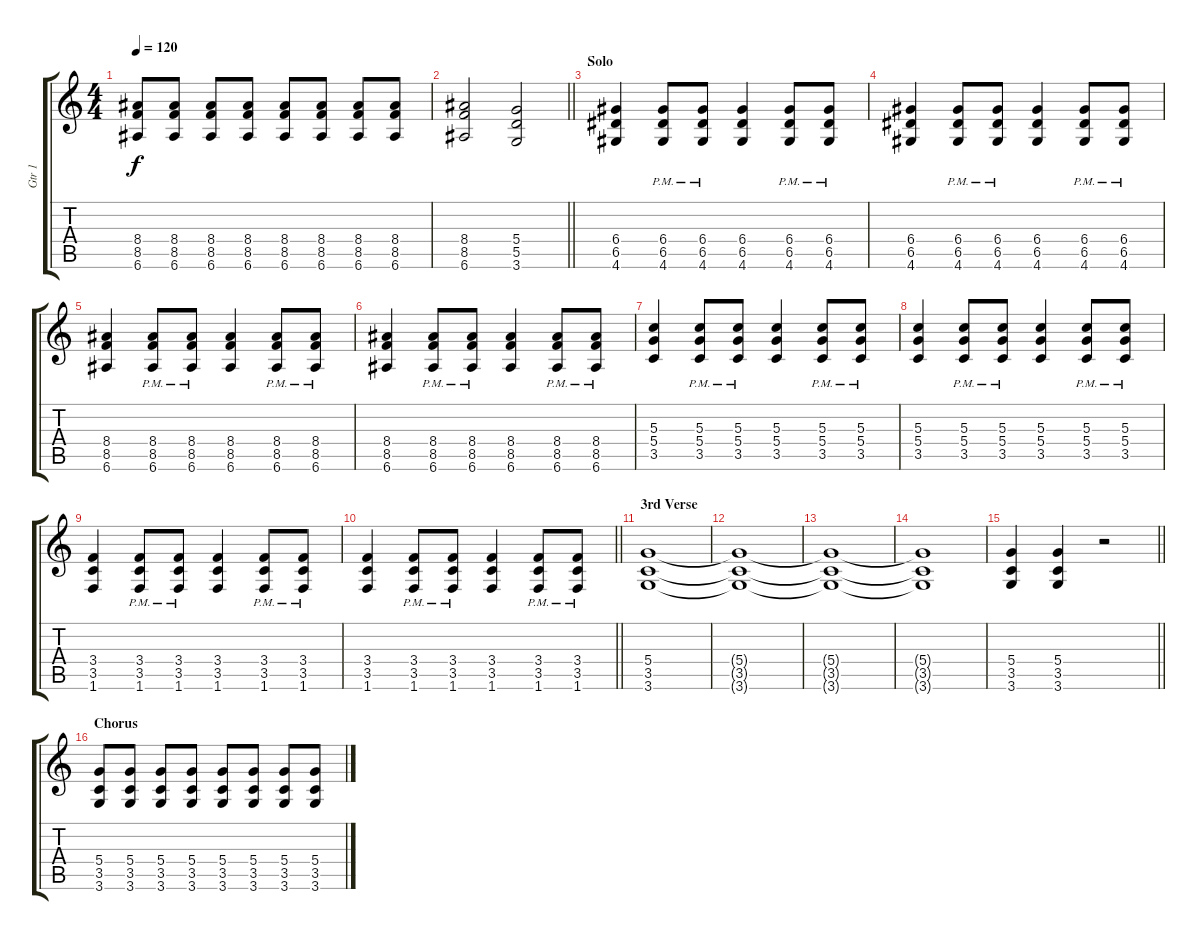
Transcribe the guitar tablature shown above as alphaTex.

\track ("Gtr 1" "Gtr 1") {instrument distortionguitar}
\staff {score tabs}
\tuning (E4 B3 G3 D3 A2 E2) {hide}
\ts (4 4)
\tempo 120
\clef g2
\ks c
(8.4 8.5 6.6).8{dy f} (8.4 8.5 6.6).8 (8.4 8.5 6.6).8 (8.4 8.5 6.6).8 (8.4 8.5 6.6).8 (8.4 8.5 6.6).8 (8.4 8.5 6.6).8 (8.4 8.5 6.6).8 |
\barLineRight lightlight
(8.4 8.5 6.6).2 (5.4 5.5 3.6).2 |
\section ("" "Solo")
(6.4 6.5 4.6).4 (6.4{pm} 6.5{pm} 4.6{pm}).8 (6.4{pm} 6.5{pm} 4.6{pm}).8 (6.4 6.5 4.6).4 (6.4{pm} 6.5{pm} 4.6{pm}).8 (6.4{pm} 6.5{pm} 4.6{pm}).8 |
(6.4 6.5 4.6).4 (6.4{pm} 6.5{pm} 4.6{pm}).8 (6.4{pm} 6.5{pm} 4.6{pm}).8 (6.4 6.5 4.6).4 (6.4{pm} 6.5{pm} 4.6{pm}).8 (6.4{pm} 6.5{pm} 4.6{pm}).8 |
(8.4 8.5 6.6).4 (8.4{pm} 8.5{pm} 6.6{pm}).8 (8.4{pm} 8.5{pm} 6.6{pm}).8 (8.4 8.5 6.6).4 (8.4{pm} 8.5{pm} 6.6{pm}).8 (8.4{pm} 8.5{pm} 6.6{pm}).8 |
(8.4 8.5 6.6).4 (8.4{pm} 8.5{pm} 6.6{pm}).8 (8.4{pm} 8.5{pm} 6.6{pm}).8 (8.4 8.5 6.6).4 (8.4{pm} 8.5{pm} 6.6{pm}).8 (8.4{pm} 8.5{pm} 6.6{pm}).8 |
(5.3 5.4 3.5).4 (5.3{pm} 5.4{pm} 3.5{pm}).8 (5.3{pm} 5.4{pm} 3.5{pm}).8 (5.3 5.4 3.5).4 (5.3{pm} 5.4{pm} 3.5{pm}).8 (5.3{pm} 5.4{pm} 3.5{pm}).8 |
(5.3 5.4 3.5).4 (5.3{pm} 5.4{pm} 3.5{pm}).8 (5.3{pm} 5.4{pm} 3.5{pm}).8 (5.3 5.4 3.5).4 (5.3{pm} 5.4{pm} 3.5{pm}).8 (5.3{pm} 5.4{pm} 3.5{pm}).8 |
(3.4 3.5 1.6).4 (3.4{pm} 3.5{pm} 1.6{pm}).8 (3.4{pm} 3.5{pm} 1.6{pm}).8 (3.4 3.5 1.6).4 (3.4{pm} 3.5{pm} 1.6{pm}).8 (3.4{pm} 3.5{pm} 1.6{pm}).8 |
\barLineRight lightlight
(3.4 3.5 1.6).4 (3.4{pm} 3.5{pm} 1.6{pm}).8 (3.4{pm} 3.5{pm} 1.6{pm}).8 (3.4 3.5 1.6).4 (3.4{pm} 3.5{pm} 1.6{pm}).8 (3.4{pm} 3.5{pm} 1.6{pm}).8 |
\section ("" "3rd Verse")
(5.4 3.5 3.6).1 |
(5.4{t} 3.5{t} 3.6{t}).1 |
(5.4{t} 3.5{t} 3.6{t}).1 |
(5.4{t} 3.5{t} 3.6{t}).1 |
\barLineRight lightlight
(5.4 3.5 3.6).4 (5.4 3.5 3.6).4 r.2 |
\section ("" "Chorus")
(5.4 3.5 3.6).8 (5.4 3.5 3.6).8 (5.4 3.5 3.6).8 (5.4 3.5 3.6).8 (5.4 3.5 3.6).8 (5.4 3.5 3.6).8 (5.4 3.5 3.6).8 (5.4 3.5 3.6).8
